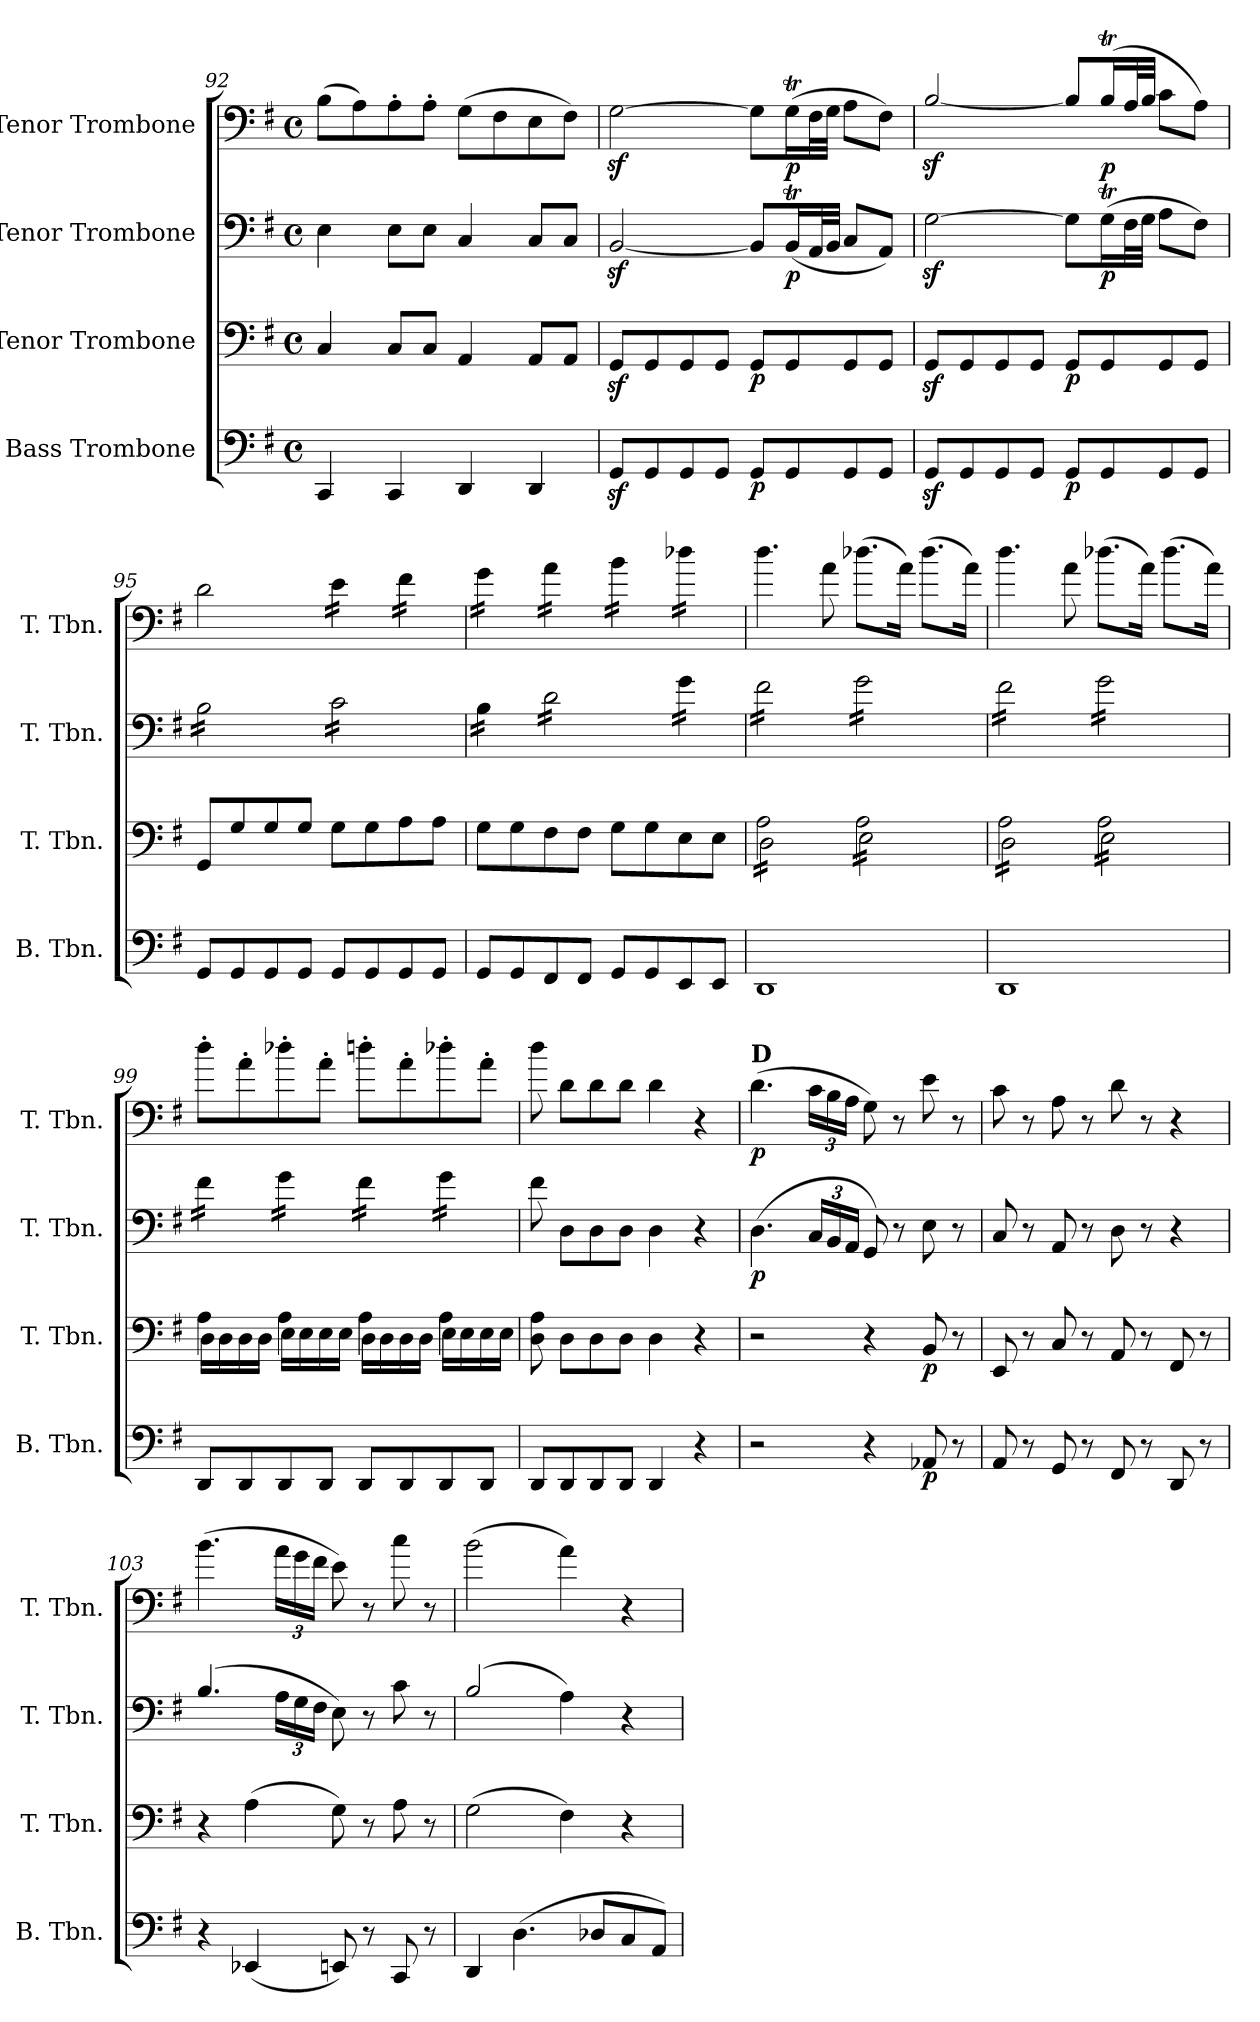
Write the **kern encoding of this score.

**kern	**dynam	**kern	**dynam	**kern	**dynam	**kern	**dynam
*part4	*part4	*part3	*part3	*part2	*part2	*part1	*part1
*staff4	*staff4	*staff3	*staff3	*staff2	*staff2	*staff1	*staff1
*I"Bass Trombone	*	*I"Tenor Trombone	*	*I"Tenor Trombone	*	*I"Tenor Trombone	*
*I'B. Tbn.	*	*I'T. Tbn.	*	*I'T. Tbn.	*	*I'T. Tbn.	*
*clefF4	*	*clefF4	*	*clefF4	*	*clefF4	*
*k[f#]	*	*k[f#]	*	*k[f#]	*	*k[f#]	*
*M4/4	*	*M4/4	*	*M4/4	*	*M4/4	*
*met(c)	*	*met(c)	*	*met(c)	*	*met(c)	*
=92	=92	=92	=92	=92	=92	=92	=92
4CC/	.	4C/	.	4E\	.	(>8B\L	.
.	.	.	.	.	.	8A\)	.
4CC/	.	8C/L	.	8E\L	.	8A'\	.
.	.	8C/J	.	8E\J	.	8A'\J	.
4DD/	.	4AA/	.	4C/	.	(>8G\L	.
.	.	.	.	.	.	8F#\	.
4DD/	.	8AA/L	.	8C/L	.	8E\	.
.	.	8AA/J	.	8C/J	.	8F#\J)	.
!!LO:LB:g=z
=93	=93	=93	=93	=93	=93	=93	=93
8GGz</L	.	8GGz</L	.	[2BBz</	.	[2Gz<\	.
8GG/	.	8GG/	.	.	.	.	.
8GG/	.	8GG/	.	.	.	.	.
8GG/J	.	8GG/J	.	.	.	.	.
!	!LO:DY:b	!	!LO:DY:b	!	!	!	!
8GG/L	p	8GG/L	p	8BB/L]	.	8G\L]	.
!	!	!	!	!	!LO:DY:b	!	!LO:DY:b
8GG/	.	8GG/	.	(<16BBt/L	p	(>16GT\L	p
.	.	.	.	32AA/L	.	32F#\L	.
.	.	.	.	32BB/JJJ	.	32G\JJJ	.
8GG/	.	8GG/	.	8C/L	.	8A\L	.
8GG/J	.	8GG/J	.	8AA/J)	.	8F#\J)	.
=94	=94	=94	=94	=94	=94	=94	=94
8GGz</L	.	8GGz</L	.	[2Gz<\	.	[2Bz</	.
8GG/	.	8GG/	.	.	.	.	.
8GG/	.	8GG/	.	.	.	.	.
8GG/J	.	8GG/J	.	.	.	.	.
!	!LO:DY:b	!	!LO:DY:b	!	!	!	!
8GG/L	p	8GG/L	p	8G\L]	.	8B/L]	.
!	!	!	!	!	!LO:DY:b	!	!LO:DY:b
8GG/	.	8GG/	.	(>16GT\L	p	(>16Bt/L	p
.	.	.	.	32F#\L	.	32A/L	.
.	.	.	.	32G\JJJ	.	32B/JJJ	.
8GG/	.	8GG/	.	8A\L	.	8c\L	.
8GG/J	.	8GG/J	.	8F#\J)	.	8A\J)	.
=95	=95	=95	=95	=95	=95	=95	=95
*	*	*	*	*tremolo	*	*	*
8GG/L	.	8GG/L	.	16B\LL	.	2d\	.
.	.	.	.	16B\	.	.	.
8GG/	.	8G/	.	16B\	.	.	.
.	.	.	.	16B\	.	.	.
8GG/	.	8G/	.	16B\	.	.	.
.	.	.	.	16B\	.	.	.
8GG/J	.	8G/J	.	16B\	.	.	.
.	.	.	.	16B\JJ	.	.	.
*	*	*	*	*	*	*tremolo	*
8GG/L	.	8G\L	.	16c\LL	.	16e\LL	.
.	.	.	.	16c\	.	16e\	.
8GG/	.	8G\	.	16c\	.	16e\	.
.	.	.	.	16c\	.	16e\JJ	.
8GG/	.	8A\	.	16c\	.	16f#\LL	.
.	.	.	.	16c\	.	16f#\	.
8GG/J	.	8A\J	.	16c\	.	16f#\	.
.	.	.	.	16c\JJ	.	16f#\JJ	.
=96	=96	=96	=96	=96	=96	=96	=96
8GG/L	.	8G\L	.	16B\LL	.	16g\LL	.
.	.	.	.	16B\	.	16g\	.
8GG/	.	8G\	.	16B\	.	16g\	.
.	.	.	.	16B\JJ	.	16g\JJ	.
8FF#/	.	8F#\	.	16d\LL	.	16a\LL	.
.	.	.	.	16d\	.	16a\	.
8FF#/J	.	8F#\J	.	16d\	.	16a\	.
.	.	.	.	16d\	.	16a\JJ	.
8GG/L	.	8G\L	.	16d\	.	16b\LL	.
.	.	.	.	16d\	.	16b\	.
8GG/	.	8G\	.	16d\	.	16b\	.
.	.	.	.	16d\JJ	.	16b\JJ	.
8EE/	.	8E\	.	16g\LL	.	16dd-X\LL	.
.	.	.	.	16g\	.	16dd-X\	.
8EE/J	.	8E\J	.	16g\	.	16dd-X\	.
.	.	.	.	16g\JJ	.	16dd-X\JJ	.
*	*	*	*	*	*	*Xtremolo	*
!!LO:LB:g=z
=97	=97	=97	=97	=97	=97	=97	=97
*	*	*^	*	*	*	*	*
*	*	*tremolo	*	*	*	*	*	*
1DD	.	2A\	16D\LL	.	16f#\LL	.	4.dd\	.
.	.	.	16D\	.	16f#\	.	.	.
.	.	.	16D\	.	16f#\	.	.	.
.	.	.	16D\	.	16f#\	.	.	.
.	.	.	16D\	.	16f#\	.	.	.
.	.	.	16D\	.	16f#\	.	.	.
.	.	.	16D\	.	16f#\	.	8a\	.
.	.	.	16D\JJ	.	16f#\JJ	.	.	.
.	.	2A\	16E\LL	.	16g\LL	.	(>8.dd-X\L	.
.	.	.	16E\	.	16g\	.	.	.
.	.	.	16E\	.	16g\	.	.	.
.	.	.	16E\	.	16g\	.	16a\Jk)	.
.	.	.	16E\	.	16g\	.	(>8.dd-\L	.
.	.	.	16E\	.	16g\	.	.	.
.	.	.	16E\	.	16g\	.	.	.
.	.	.	16E\JJ	.	16g\JJ	.	16a\Jk)	.
=98	=98	=98	=98	=98	=98	=98	=98	=98
1DD	.	2A\	16D\LL	.	16f#\LL	.	4.dd\	.
.	.	.	16D\	.	16f#\	.	.	.
.	.	.	16D\	.	16f#\	.	.	.
.	.	.	16D\	.	16f#\	.	.	.
.	.	.	16D\	.	16f#\	.	.	.
.	.	.	16D\	.	16f#\	.	.	.
.	.	.	16D\	.	16f#\	.	8a\	.
.	.	.	16D\JJ	.	16f#\JJ	.	.	.
.	.	2A\	16E\LL	.	16g\LL	.	(>8.dd-X\L	.
.	.	.	16E\	.	16g\	.	.	.
.	.	.	16E\	.	16g\	.	.	.
.	.	.	16E\	.	16g\	.	16a\Jk)	.
.	.	.	16E\	.	16g\	.	(>8.dd-\L	.
.	.	.	16E\	.	16g\	.	.	.
.	.	.	16E\	.	16g\	.	.	.
.	.	.	16E\JJ	.	16g\JJ	.	16a\Jk)	.
=99	=99	=99	=99	=99	=99	=99	=99	=99
8DD/L	.	4A\	16D\LL	.	16f#\LL	.	8dd'\L	.
.	.	.	16D\	.	16f#\	.	.	.
8DD/	.	.	16D\	.	16f#\	.	8a'\	.
.	.	.	16D\JJ	.	16f#\JJ	.	.	.
8DD/	.	4A\	16E\LL	.	16g\LL	.	8dd-X'\	.
.	.	.	16E\	.	16g\	.	.	.
8DD/J	.	.	16E\	.	16g\	.	8a'\J	.
.	.	.	16E\JJ	.	16g\JJ	.	.	.
8DD/L	.	4A\	16D\LL	.	16f#\LL	.	8ddn'\L	.
.	.	.	16D\	.	16f#\	.	.	.
8DD/	.	.	16D\	.	16f#\	.	8a'\	.
.	.	.	16D\JJ	.	16f#\JJ	.	.	.
8DD/	.	4A\	16E\LL	.	16g\LL	.	8dd-X'\	.
.	.	.	16E\	.	16g\	.	.	.
8DD/J	.	.	16E\	.	16g\	.	8a'\J	.
.	.	.	16E\JJ	.	16g\JJ	.	.	.
*	*	*	*	*	*Xtremolo	*	*	*
*	*	*Xtremolo	*	*	*	*	*	*
*	*	*v	*v	*	*	*	*	*
=100	=100	=100	=100	=100	=100	=100	=100
8DD/L	.	8D\ 8A\	.	8f#\	.	8dd\	.
8DD/	.	8D\L	.	8D\L	.	8d\L	.
8DD/	.	8D\	.	8D\	.	8d\	.
8DD/J	.	8D\J	.	8D\J	.	8d\J	.
4DD/	.	4D\	.	4D\	.	4d\	.
4r	.	4r	.	4r	.	4r	.
!!LO:PB:g=z
=101	=101	=101	=101	=101	=101	=101	=101
!	!	!	!	!	!	!LO:TX:a:B:t=D	!
!	!	!	!	!	!LO:DY:b	!	!LO:DY:b
2r	.	2r	.	(>4.D\	p	(>4.d\	p
*	*	*	*	*Xbrackettup	*	*Xbrackettup	*
.	.	.	.	24C/LL	.	24c\LL	.
.	.	.	.	24BB/	.	24B\	.
.	.	.	.	24AA/JJ	.	24A\JJ	.
4r	.	4r	.	8GG/)	.	8G\)	.
.	.	.	.	8r	.	8r	.
!	!LO:DY:b	!	!LO:DY:b	!	!	!	!
8AA-X/	p	8BB/	p	8E\	.	8e\	.
8r	.	8r	.	8r	.	8r	.
=102	=102	=102	=102	=102	=102	=102	=102
8AA/	.	8EE/	.	8C/	.	8c\	.
8r	.	8r	.	8r	.	8r	.
8GG/	.	8C/	.	8AA/	.	8A\	.
8r	.	8r	.	8r	.	8r	.
8FF#/	.	8AA/	.	8D\	.	8d\	.
8r	.	8r	.	8r	.	8r	.
8DD/	.	8FF#/	.	4r	.	4r	.
8r	.	8r	.	.	.	.	.
=103	=103	=103	=103	=103	=103	=103	=103
4r	.	4r	.	(<4.B/	.	(>4.b\	.
(<4EE-X/	.	(>4A\	.	.	.	.	.
.	.	.	.	24A\LL	.	24a\LL	.
.	.	.	.	24G\	.	24g\	.
.	.	.	.	24F#\JJ	.	24f#\JJ	.
8EEn/)	.	8G\)	.	8E\)	.	8e\)	.
8r	.	8r	.	8r	.	8r	.
8CC/	.	8A\	.	8c\	.	8cc\	.
8r	.	8r	.	8r	.	8r	.
=104	=104	=104	=104	=104	=104	=104	=104
4DD/	.	(>2G\	.	(>2B/	.	(>2b\	.
(>4.D\	.	.	.	.	.	.	.
.	.	4F#\)	.	4A\)	.	4a\)	.
8D-X/L	.	.	.	.	.	.	.
8C/	.	4r	.	4r	.	4r	.
8AA/J)	.	.	.	.	.	.	.
=	=	=	=	=	=	=	=
*-	*-	*-	*-	*-	*-	*-	*-
